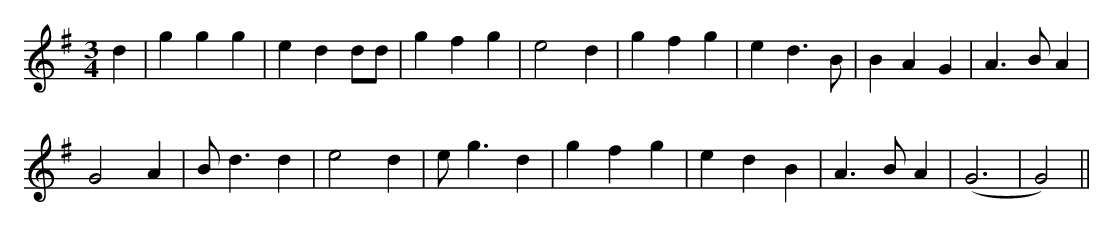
X:1
M:3/4
K:G
d2|g2g2g2|e2d2dd|g2f2g2|e4d2|g2f2g2|e2d3B|B2A2G2|A3BA2|
G4A2|Bd3d2|e4d2|eg3d2|g2f2g2|e2d2B2|A3BA2|(G6|G4)||
